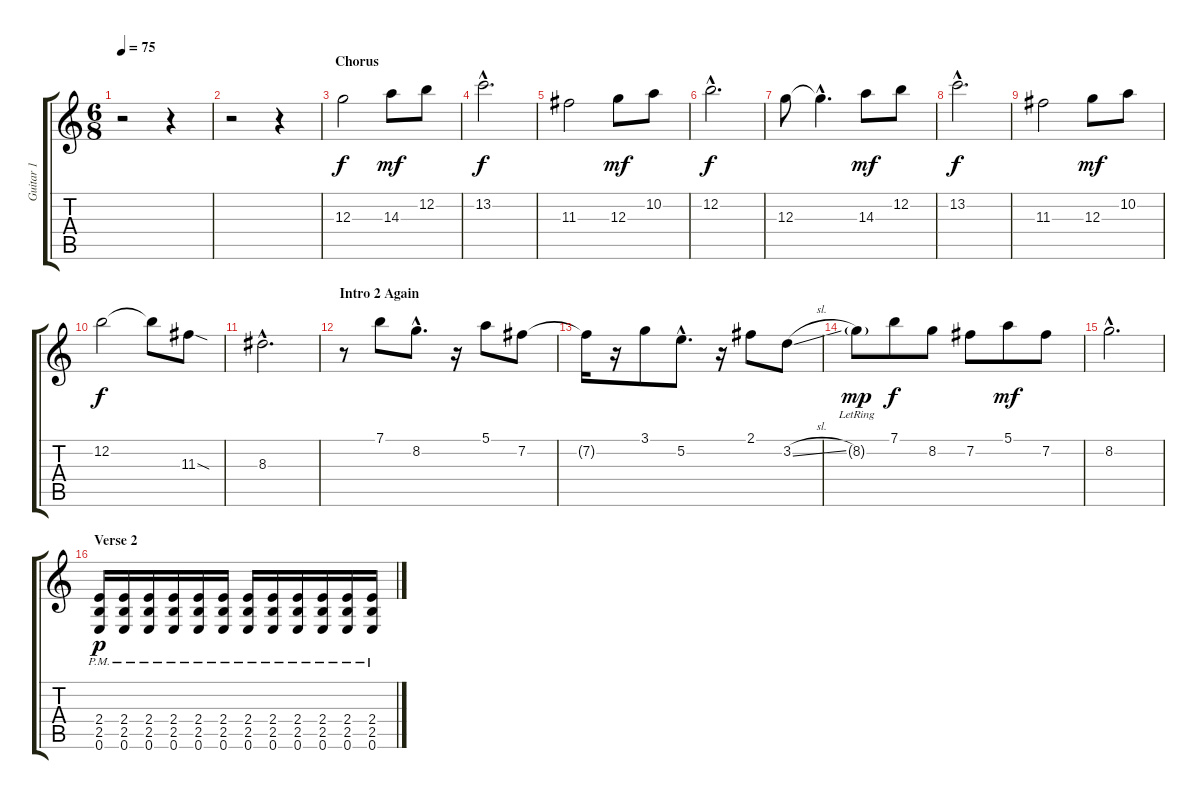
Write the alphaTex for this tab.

\track ("Guitar 1" "Guitar 1") {instrument distortionguitar}
\staff {score tabs}
\tuning (E4 B3 G3 D3 A2 E2) {hide}
\ts (6 8)
\tempo 75
\clef g2
\ks c
r.2{dy f} r.4 |
r.2 r.4 |
\section ("" "Chorus")
12.3.2{volume 7} 14.3.8{dy mf volume 13} 12.2.8 |
13.2{hac}.2{d dy f volume 5} |
11.3.2{volume 7} 12.3.8{dy mf volume 13} 10.2.8 |
12.2{hac}.2{d dy f volume 5} |
12.3.8{volume 10} 12.3{hac t}.4{d volume 7} 14.3.8{dy mf volume 13} 12.2.8 |
13.2{hac}.2{d dy f volume 5} |
11.3.2{volume 7} 12.3.8{dy mf volume 13} 10.2.8 |
12.2.2{dy f volume 5} 12.2{t}.8 11.3{sod}.8{volume 11} |
8.3{hac}.2{d volume 7} |
\section ("" "Intro 2 Again")
r.8{volume 14} 7.1.8 8.2{hac}.8{d} r.16 5.1.8 7.2.8 |
7.2{t}.16 r.16 3.1.8 5.2{hac}.8{d} r.16 2.1.8 3.2{sl}.8 |
8.2{g lr}.8{dy mp} 7.1.8{dy f} 8.2.8 7.2.8 5.1.8{dy mf} 7.2.8 |
8.2{hac}.2{d} |
\section ("" "Verse 2")
(2.4{pm} 2.5{pm} 0.6{pm}).16{dy p} (2.4{pm} 2.5{pm} 0.6{pm}).16 (2.4{pm} 2.5{pm} 0.6{pm}).16 (2.4{pm} 2.5{pm} 0.6{pm}).16 (2.4{pm} 2.5{pm} 0.6{pm}).16 (2.4{pm} 2.5{pm} 0.6{pm}).16 (2.4{pm} 2.5{pm} 0.6{pm}).16 (2.4{pm} 2.5{pm} 0.6{pm}).16 (2.4{pm} 2.5{pm} 0.6{pm}).16 (2.4{pm} 2.5{pm} 0.6{pm}).16 (2.4{pm} 2.5{pm} 0.6{pm}).16 (2.4{pm} 2.5{pm} 0.6{pm}).16
